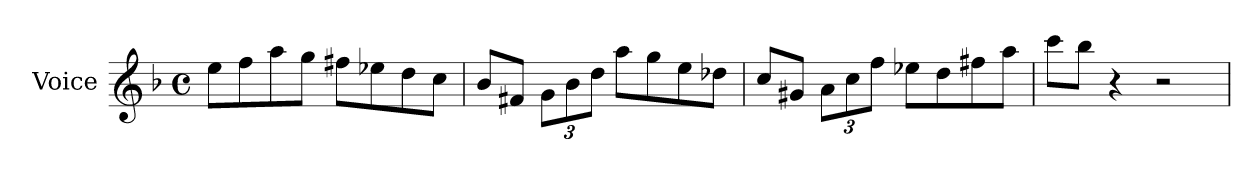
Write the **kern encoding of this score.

**kern
*part1
*staff1
*I"Voice
*I'Voice
*clefG2
*k[b-]
*M4/4
*met(c)
=1
8ee\L
8ff\
8aa\
8gg\J
8ff#X\L
8ee-X\
8dd\
8cc\J
=2
8b-/L
8f#X/J
12g\L
12b-\
12dd\J
8aa\L
8gg\
8ee\
8dd-X\J
=3
8cc/L
8g#X/J
12a\L
12cc\
12ff\J
8ee-X\L
8dd\
8ff#X\
8aa\J
=4
8ccc\L
8bb-\J
4r
2rcc
=
*-
